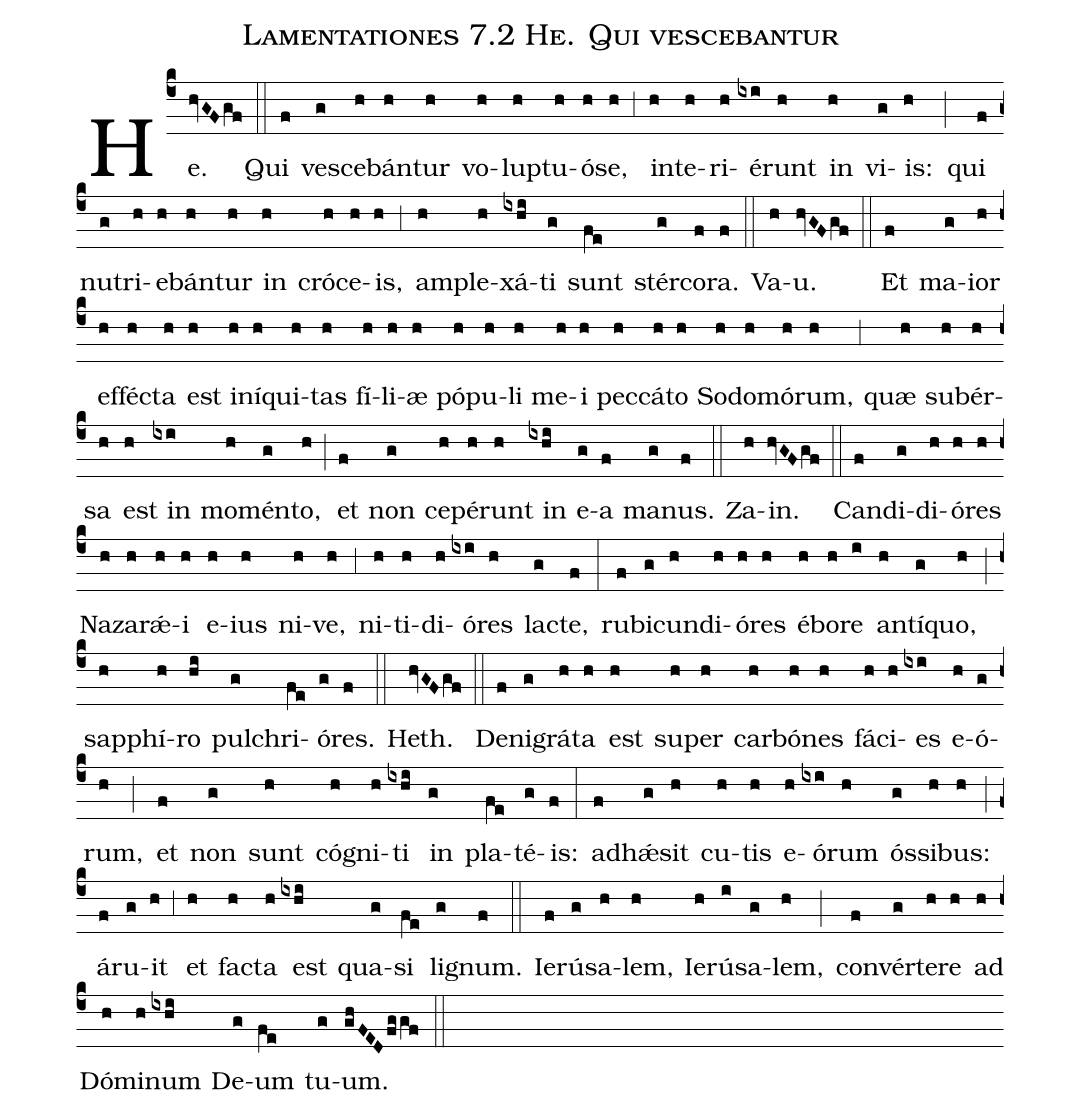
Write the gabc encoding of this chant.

name:Lamentationes 7.2 He. Qui vescebantur;
%%
(c4) He.(hvGFgf) (::) Qui(f) ve(g)sce(h)bán(h)tur(h) vo(h)lup(h)tu(h)ó(h)se,(h) (,3) in(h)te(h)ri(h)é(ixi)runt(h) in(h) vi(g)is:(h) (;) qui(f) nu(g)tri(h)e(h)bán(h)tur(h) in(h) cró(h)ce(h)is,(h) (,3) am(h)ple(h)xá(ixhi)ti(g) sunt(fe) stér(g)co(f)ra.(f) (::)

Va(h)u.(hvGFgf) (::) Et(f) ma(g)ior(h) ef(h)fé(h)cta(h) est(h) i(h)ní(h)qui(h)tas(h) fí(h)li(h)æ(h) pó(h)pu(h)li(h) me(h)i(h) pec(h)cá(h)to(h) So(h)do(h)mó(h)rum,(h) (,3) quæ(h) su(h)bér(h)sa(h) est(h) in(ixi) mo(h)mén(g)to,(h) (;) et(f) non(g) ce(h)pé(h)runt(h) in(ixhi) e(g)a(f) ma(g)nus.(f) (::)

Za(h)in.(hvGFgf) (::) Can(f)di(g)di(h)ó(h)res(h) Na(h)za(h)r{<sp>'ae</sp>}(h)i(h) e(h)ius(h) ni(h)ve,(h) (,3) ni(h)ti(h)di(h)ó(ixi)res(h) la(g)cte,(f) (:) ru(f)bi(g)cun(h)di(h)ó(h)res(h) é(h)bo(h)re(i) an(h)tí(g)quo,(h) (;) sap(h)phí(h)ro(hi) pul(g)chri(fe)ó(g)res.(f) (::)

Heth.(hvGFgf) (::) De(f)ni(g)grá(h)ta(h) est(h) su(h)per(h) car(h)bó(h)nes(h) fá(h)ci(h)es(ixi) e(h)ó(g)rum,(h) (;) et(f) non(g) sunt(h) có(h)gni(h)ti(ixhi) in(g) pla(fe)té(g)is:(f) (:) a(f)dh{<sp>'ae</sp>}(g)sit(h) cu(h)tis(h) e(h)ó(ixi)rum(h) ós(g)si(h)bus:(h) (;) á(f)ru(g)it(h) (,3) et(h) fa(h)cta(h) est(ixhi) qua(g)si(fe) li(g)gnum.(f) (::)



%%1965: Ie(f)rú(g)sa(h)lem,(i) Ie(h)rú(g)sa(h)lem,(h) (;)

%%1949:

Ie(f)rú(g)sa(h)lem,(h) Ie(h)rú(i)sa(g)lem,(h) (;)



 con(f)vér(g)te(h)re(h) ad(h) Dó(h)mi(h)num(ixhi) De(g)um(fe) tu(g)um.(gh/FEDfggf) (::)
